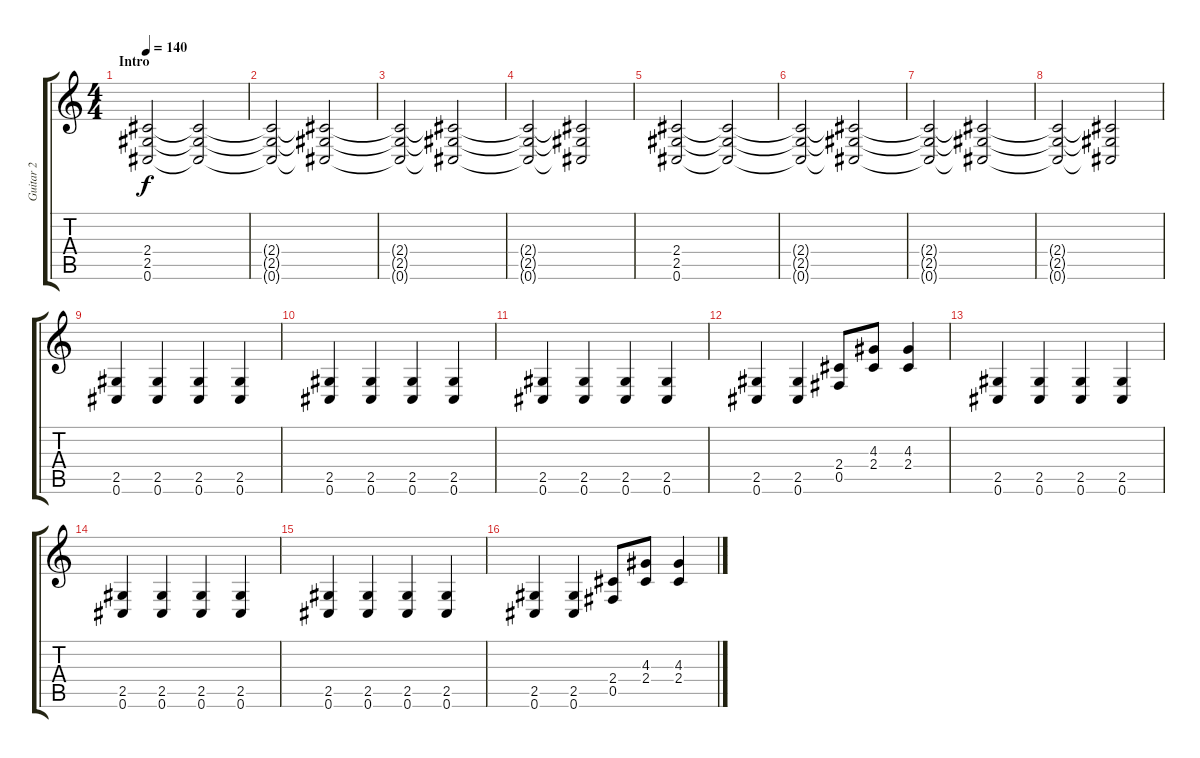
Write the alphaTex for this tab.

\track ("Guitar 2" "Guitar 2") {instrument distortionguitar}
\staff {score tabs}
\tuning (Db4 Ab3 E3 B2 Gb2 Db2) {hide}
\ts (4 4)
\section ("" "Intro")
\tempo 140
\clef g2
\ks c
(2.4 2.5 0.6).2{dy f instrument distortionguitar} (2.4{t} 2.5{t} 0.6{t}).2 |
(2.4{t} 2.5{t} 0.6{t}).2 (2.4{t} 2.5{t} 0.6{t}).2 |
(2.4{t} 2.5{t} 0.6{t}).2 (2.4{t} 2.5{t} 0.6{t}).2 |
(2.4{t} 2.5{t} 0.6{t}).2 (2.4{t} 2.5{t} 0.6{t}).2 |
(2.4 2.5 0.6).2 (2.4{t} 2.5{t} 0.6{t}).2 |
(2.4{t} 2.5{t} 0.6{t}).2 (2.4{t} 2.5{t} 0.6{t}).2 |
(2.4{t} 2.5{t} 0.6{t}).2 (2.4{t} 2.5{t} 0.6{t}).2 |
(2.4{t} 2.5{t} 0.6{t}).2 (2.4{t} 2.5{t} 0.6{t}).2 |
(2.5 0.6).4 (2.5 0.6).4 (2.5 0.6).4 (2.5 0.6).4 |
(2.5 0.6).4 (2.5 0.6).4 (2.5 0.6).4 (2.5 0.6).4 |
(2.5 0.6).4 (2.5 0.6).4 (2.5 0.6).4 (2.5 0.6).4 |
(2.5 0.6).4 (2.5 0.6).4 (2.4 0.5).8 (4.3 2.4).8 (4.3 2.4).4 |
(2.5 0.6).4 (2.5 0.6).4 (2.5 0.6).4 (2.5 0.6).4 |
(2.5 0.6).4 (2.5 0.6).4 (2.5 0.6).4 (2.5 0.6).4 |
(2.5 0.6).4 (2.5 0.6).4 (2.5 0.6).4 (2.5 0.6).4 |
(2.5 0.6).4 (2.5 0.6).4 (2.4 0.5).8 (4.3 2.4).8 (4.3 2.4).4
